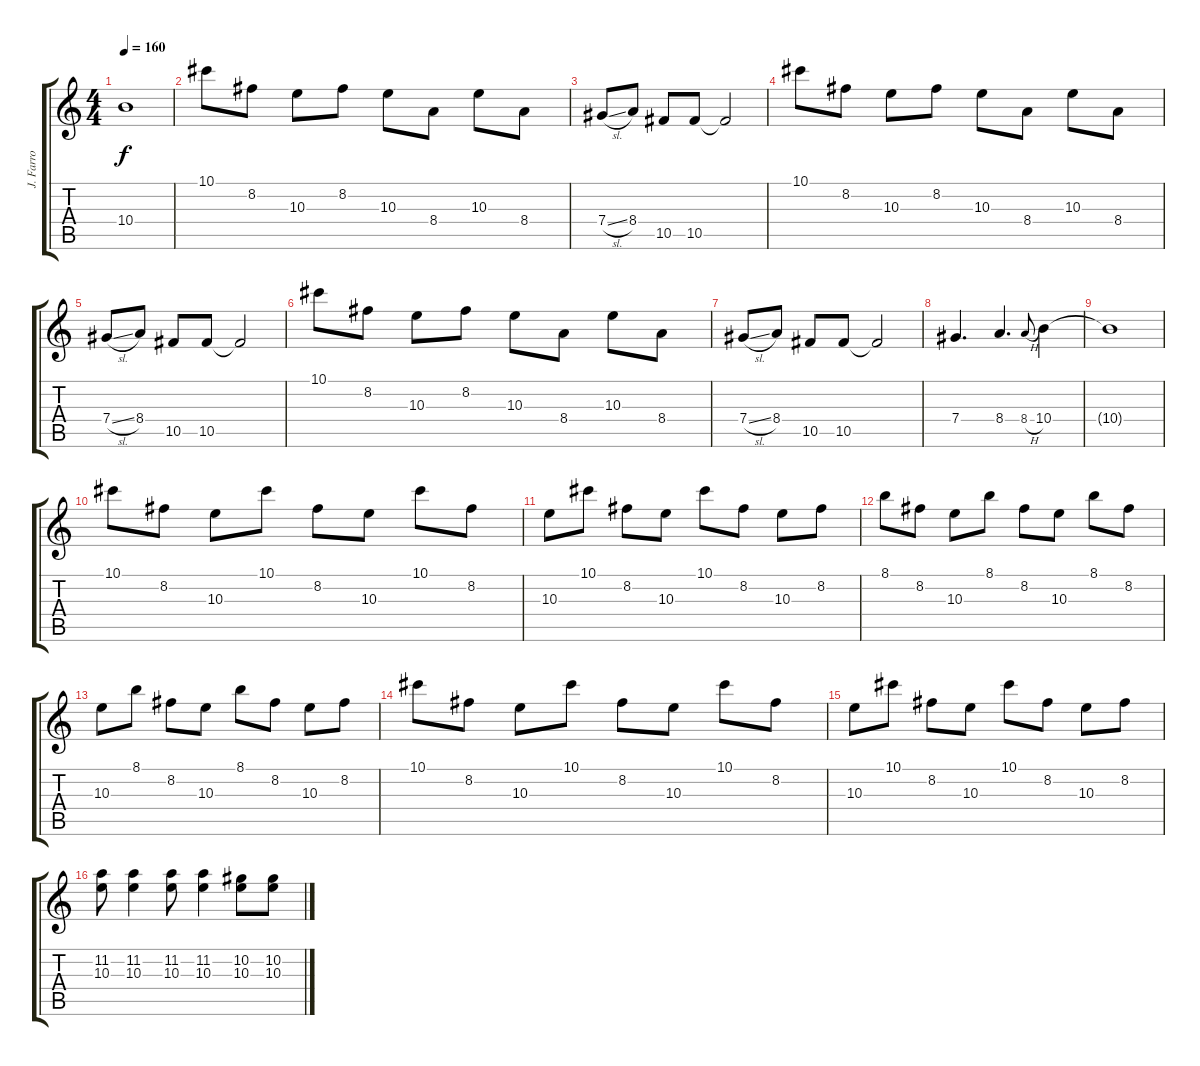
\track ("J. Farro" "J. Farro") {instrument distortionguitar}
\staff {score tabs}
\tuning (Eb4 Bb3 Gb3 Db3 Ab2 Db2) {hide}
\ts (4 4)
\tempo 160
\clef g2
\ks c
10.4{t}.1{dy f} |
10.1.8 8.2.8 10.3.8 8.2.8 10.3.8 8.4.8 10.3.8 8.4.8 |
7.4{sl}.8 8.4.8 10.5.8 10.5.8 10.5{t}.2 |
10.1.8 8.2.8 10.3.8 8.2.8 10.3.8 8.4.8 10.3.8 8.4.8 |
7.4{sl}.8 8.4.8 10.5.8 10.5.8 10.5{t}.2 |
10.1.8 8.2.8 10.3.8 8.2.8 10.3.8 8.4.8 10.3.8 8.4.8 |
7.4{sl}.8 8.4.8 10.5.8 10.5.8 10.5{t}.2 |
7.4.4{d} 8.4.4{d} 8.4{h}.8{gr onbeat} 10.4.4 |
10.4{t}.1 |
10.1.8 8.2.8 10.3.8 10.1.8 8.2.8 10.3.8 10.1.8 8.2.8 |
10.3.8 10.1.8 8.2.8 10.3.8 10.1.8 8.2.8 10.3.8 8.2.8 |
8.1.8 8.2.8 10.3.8 8.1.8 8.2.8 10.3.8 8.1.8 8.2.8 |
10.3.8 8.1.8 8.2.8 10.3.8 8.1.8 8.2.8 10.3.8 8.2.8 |
10.1.8 8.2.8 10.3.8 10.1.8 8.2.8 10.3.8 10.1.8 8.2.8 |
10.3.8 10.1.8 8.2.8 10.3.8 10.1.8 8.2.8 10.3.8 8.2.8 |
(11.2 10.3).8 (11.2 10.3).4 (11.2 10.3).8 (11.2 10.3).4 (10.2 10.3).8 (10.2 10.3).8
